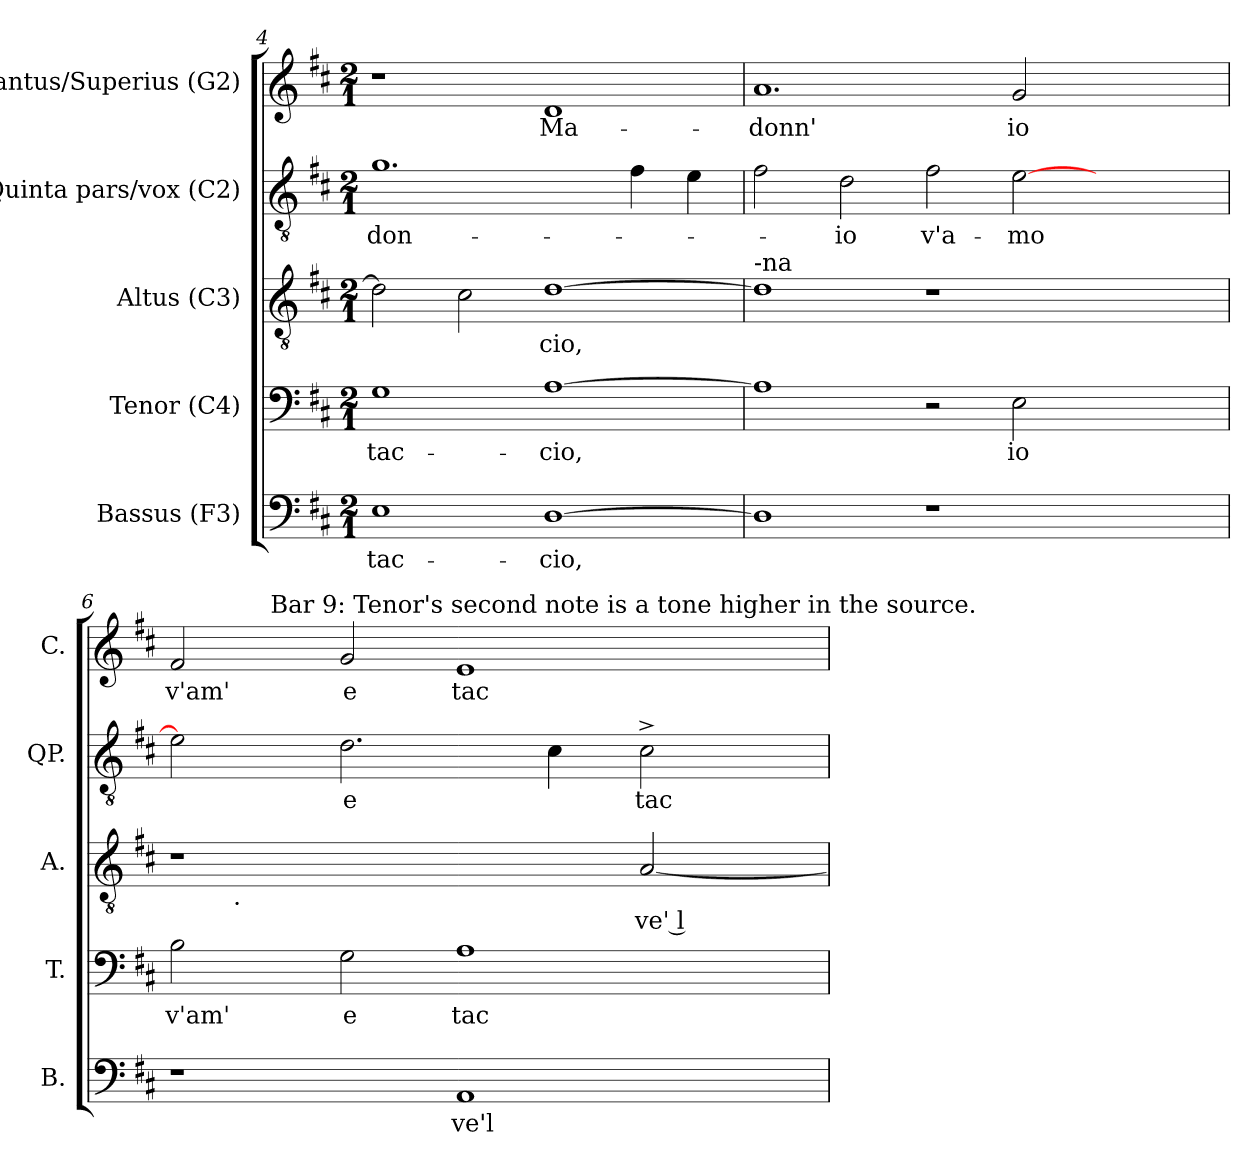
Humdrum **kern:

**kern	**text	**kern	**text	**kern	**text	**kern	**text	**kern	**text
*part5	*part5	*part4	*part4	*part3	*part3	*part2	*part2	*part1	*part1
*staff5	*staff5	*staff4	*staff4	*staff3	*staff3	*staff2	*staff2	*staff1	*staff1
*I"Bassus (F3)	*	*I"Tenor (C4)	*	*I"Altus (C3)	*	*I"Quinta pars/vox (C2)	*	*I"Cantus/Superius (G2)	*
*I'B.	*	*I'T.	*	*I'A.	*	*I'QP.	*	*I'C.	*
*clefF4	*	*clefF4	*	*clefGv2	*	*clefGv2	*	*clefG2	*
*k[f#c#]	*	*k[f#c#]	*	*k[f#c#]	*	*k[f#c#]	*	*k[f#c#]	*
*D:	*	*D:	*	*D:	*	*D:	*	*D:	*
*M2/1	*	*M2/1	*	*M2/1	*	*M2/1	*	*M2/1	*
=4	=4	=4	=4	=4	=4	=4	=4	=4	=4
!	!LO:LY:b:cj	!	!LO:LY:b:cj	!	!	!	!LO:LY:b	!	!
1E	tac-	1G	tac-	2d\]	.	1.g	-don-	1r	.
.	.	.	.	2c#\	.	.	.	.	.
!	!LO:LY:b:cj	!	!LO:LY:b:cj	!	!LO:LY:b:cj	!	!	!	!LO:LY:b:cj
[<1D	-cio,	[<1A	-cio,	[<1d	-cio,	.	.	1d	Ma-
.	.	.	.	.	.	4f#\	.	.	.
.	.	.	.	.	.	4e\	.	.	.
!!LO:LB:g=z
=5	=5	=5	=5	=5	=5	=5	=5	=5	=5
!	!	!	!	!LO:TX:a:t=-na	!	!	!	!	!
!	!	!	!	!	!	!	!	!	!LO:LY:b:cj
1D]	.	1A]	.	1d]	.	2f#\	.	1.a	-donn'
!	!	!	!	!	!	!	!LO:LY:b:cj	!	!
.	.	.	.	.	.	2d\	-io	.	.
!LO:N:vis=1	!	!	!	!LO:N:vis=1	!	!	!LO:LY:b:cj	!	!
0r	.	2r	.	0r	.	2f#\	v'a-	.	.
!	!	!	!LO:LY:b:cj	!	!	!	!LO:LY:b	!	!LO:LY:b:cj
.	.	2E\	io	.	.	[>2e\	-mo	2g/	io
.	.	1ryy	.	.	.	1ryy	.	1ryy	.
=6	=6	=6	=6	=6	=6	=6	=6	=6	=6
!	!	!	!LO:LY:b	!	!	!	!	!	!LO:LY:b:cj
*	*	*	*	*^	*	*	*	*^	*
1r	.	2B\	v'am'	1r	8..ryy	.	2e\]	.	2f#/	4ryy	v'am'
!	!	!	!	!	!LO:TX:b:t=.	!	!	!	!	!	!
.	.	.	.	.	1ryy	.	.	.	.	.	.
.	.	.	.	.	.	.	.	.	.	32ryy	.
!	!	!	!	!	!	!	!	!	!	!LO:TX:a:t=Bar 9&colon; Tenor's second note is a tone higher in the source.	!
.	.	.	.	.	.	.	.	.	.	1ryy	.
!	!	!	!LO:LY:b:cj	!	!	!	!	!LO:LY:b:rj	!	!	!LO:LY:b:cj
.	.	2G\	e	.	.	.	2.d\	e	2g/	.	e
!	!LO:LY:b:cj	!	!LO:LY:b:cj	!	!	!	!	!	!	!	!LO:LY:b:cj
1AA	ve'l	1A	tac-	2ryy	.	.	.	.	1e	.	tac-
.	.	.	.	.	2ryy	.	.	.	.	.	.
.	.	.	.	.	.	.	4c#\	.	.	.	.
.	.	.	.	.	.	.	.	.	.	2ryy	.
!	!	!	!	!	!	!LO:LY:b:cj	!	!LO:LY:b:cj	!	!	!
.	.	.	.	[<2A/	.	ve' l	2c#^<\	tac-	.	.	.
.	.	.	.	.	4ryy	.	.	.	.	.	.
.	.	.	.	.	.	.	.	.	.	8..ryy	.
.	.	.	.	.	32ryy	.	.	.	.	.	.
*	*	*	*	*v	*v	*	*	*	*v	*v	*
=	=	=	=	=	=	=	=	=	=
*-	*-	*-	*-	*-	*-	*-	*-	*-	*-
